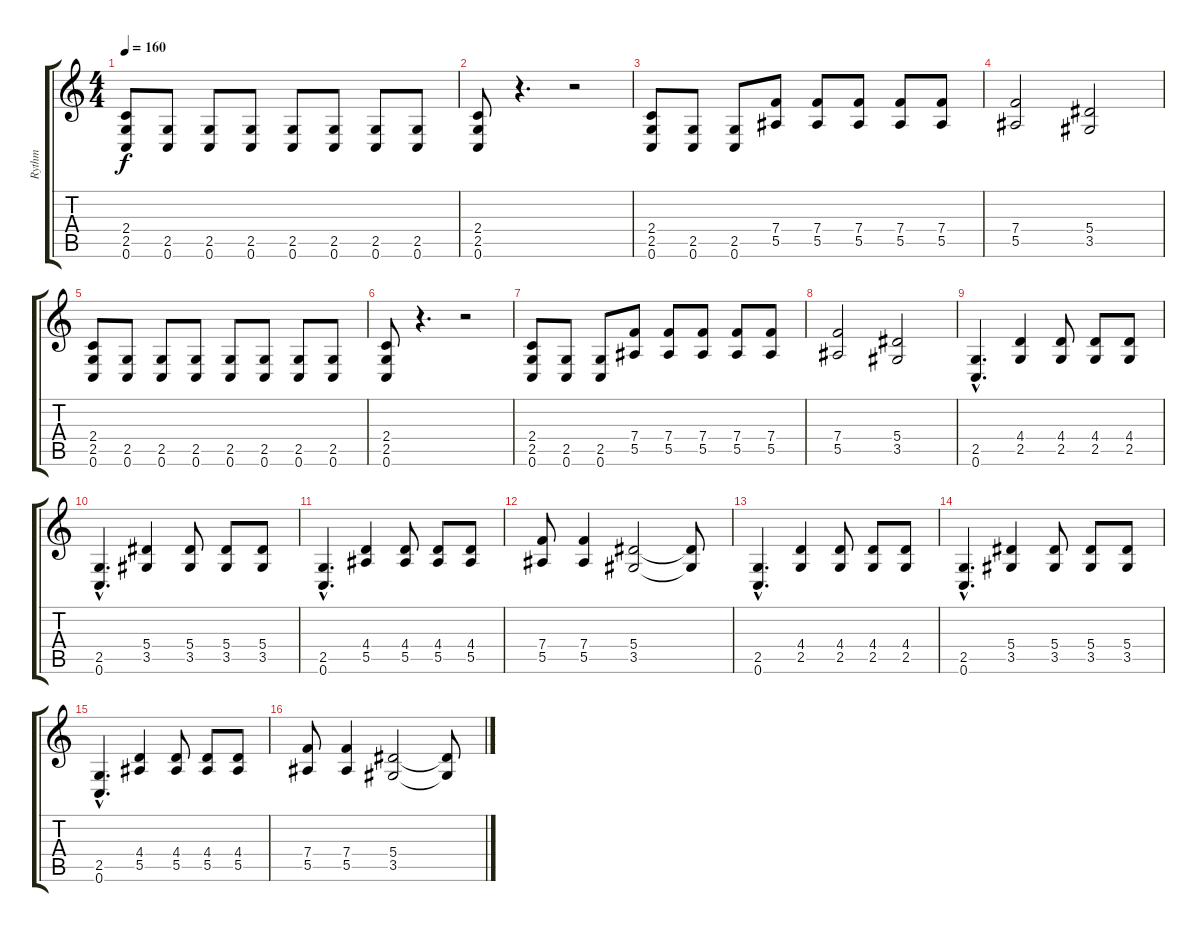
\track ("Rythm" "Rythm") {instrument distortionguitar}
\staff {score tabs}
\tuning (C4 G3 Eb3 Bb2 F2 C2) {hide}
\ts (4 4)
\tempo 160
\clef g2
\ks c
(2.4 2.5 0.6).8{dy f} (2.5 0.6).8 (2.5 0.6).8 (2.5 0.6).8 (2.5 0.6).8 (2.5 0.6).8 (2.5 0.6).8 (2.5 0.6).8 |
(2.4 2.5 0.6).8 r.4{d} r.2 |
(2.4 2.5 0.6).8 (2.5 0.6).8 (2.5 0.6).8 (7.4 5.5).8 (7.4 5.5).8 (7.4 5.5).8 (7.4 5.5).8 (7.4 5.5).8 |
(7.4 5.5).2 (5.4 3.5).2 |
(2.4 2.5 0.6).8 (2.5 0.6).8 (2.5 0.6).8 (2.5 0.6).8 (2.5 0.6).8 (2.5 0.6).8 (2.5 0.6).8 (2.5 0.6).8 |
(2.4 2.5 0.6).8 r.4{d} r.2 |
(2.4 2.5 0.6).8 (2.5 0.6).8 (2.5 0.6).8 (7.4 5.5).8 (7.4 5.5).8 (7.4 5.5).8 (7.4 5.5).8 (7.4 5.5).8 |
(7.4 5.5).2 (5.4 3.5).2 |
(2.5{hac} 0.6{hac}).4{d} (4.4 2.5).4 (4.4 2.5).8 (4.4 2.5).8 (4.4 2.5).8 |
(2.5{hac} 0.6{hac}).4{d} (5.4 3.5).4 (5.4 3.5).8 (5.4 3.5).8 (5.4 3.5).8 |
(2.5{hac} 0.6{hac}).4{d} (4.4 5.5).4 (4.4 5.5).8 (4.4 5.5).8 (4.4 5.5).8 |
(7.4 5.5).8 (7.4 5.5).4 (5.4 3.5).2 (5.4{t} 3.5{t}).8 |
(2.5{hac} 0.6{hac}).4{d} (4.4 2.5).4 (4.4 2.5).8 (4.4 2.5).8 (4.4 2.5).8 |
(2.5{hac} 0.6{hac}).4{d} (5.4 3.5).4 (5.4 3.5).8 (5.4 3.5).8 (5.4 3.5).8 |
(2.5{hac} 0.6{hac}).4{d} (4.4 5.5).4 (4.4 5.5).8 (4.4 5.5).8 (4.4 5.5).8 |
(7.4 5.5).8 (7.4 5.5).4 (5.4 3.5).2 (5.4{t} 3.5{t}).8
